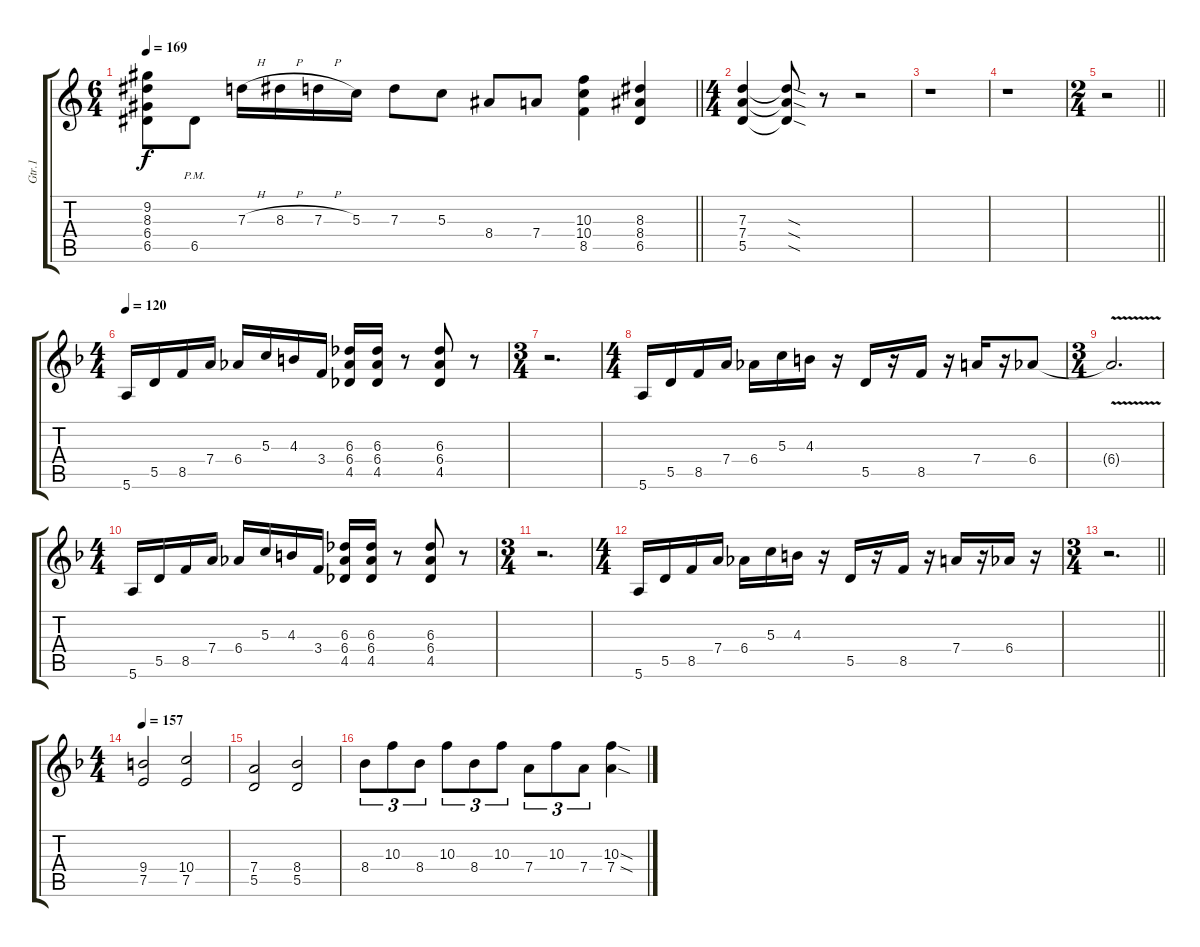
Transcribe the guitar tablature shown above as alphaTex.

\track ("Gtr.1" "Gtr.1") {instrument distortionguitar}
\staff {score tabs}
\tuning (E4 B3 G3 D3 A2 E2) {hide}
\ts (6 4)
\tempo 169
\clef g2
\barLineRight lightlight
\ks c
(9.2{t} 8.3{t} 6.4{t} 6.5{t}).8{dy f} 6.5{pm}.8 7.3{h}.16 8.3{h}.16 7.3{h}.16 5.3.16 7.3.8 5.3.8 8.4.8 7.4.8 (10.3 10.4 8.5).4 (8.3 8.4 6.5).4 |
\ts (4 4)
(7.3 7.4 5.5).4 (7.3{sod t} 7.4{sod t} 5.5{sod t}).8 r.8 r.2 |
r.1 |
r.1 |
\ts (2 4)
\barLineRight lightlight
r.2 |
\ts (4 4)
\tempo 120
\ks f
5.6.16 5.5.16 8.5.16 7.4.16 6.4.16 5.3.16 4.3.16 3.4.16 (6.3 6.4 4.5).16 (6.3 6.4 4.5).16 r.8 (6.3 6.4 4.5).8 r.8 |
\ts (3 4)
r.2{d} |
\ts (4 4)
5.6.16 5.5.16 8.5.16 7.4.16 6.4.16 5.3.16 4.3.16 r.16 5.5.16 r.16 8.5.16 r.16 7.4.16 r.16 6.4.8 |
\ts (3 4)
6.4{v t}.2{d} |
\ts (4 4)
5.6.16 5.5.16 8.5.16 7.4.16 6.4.16 5.3.16 4.3.16 3.4.16 (6.3 6.4 4.5).16 (6.3 6.4 4.5).16 r.8 (6.3 6.4 4.5).8 r.8 |
\ts (3 4)
r.2{d} |
\ts (4 4)
5.6.16 5.5.16 8.5.16 7.4.16 6.4.16 5.3.16 4.3.16 r.16 5.5.16 r.16 8.5.16 r.16 7.4.16 r.16 6.4.16 r.16 |
\ts (3 4)
\barLineRight lightlight
r.2{d} |
\ts (4 4)
\tempo 157
(9.4 7.5).2 (10.4 7.5).2 |
(7.4 5.5).2 (8.4 5.5).2 |
8.4.8{tu (3 2)} 10.3.8{tu (3 2)} 8.4.8{tu (3 2)} 10.3.8{tu (3 2)} 8.4.8{tu (3 2)} 10.3.8{tu (3 2)} 7.4.8{tu (3 2)} 10.3.8{tu (3 2)} 7.4.8{tu (3 2)} (10.3{sod} 7.4{sod}).4
